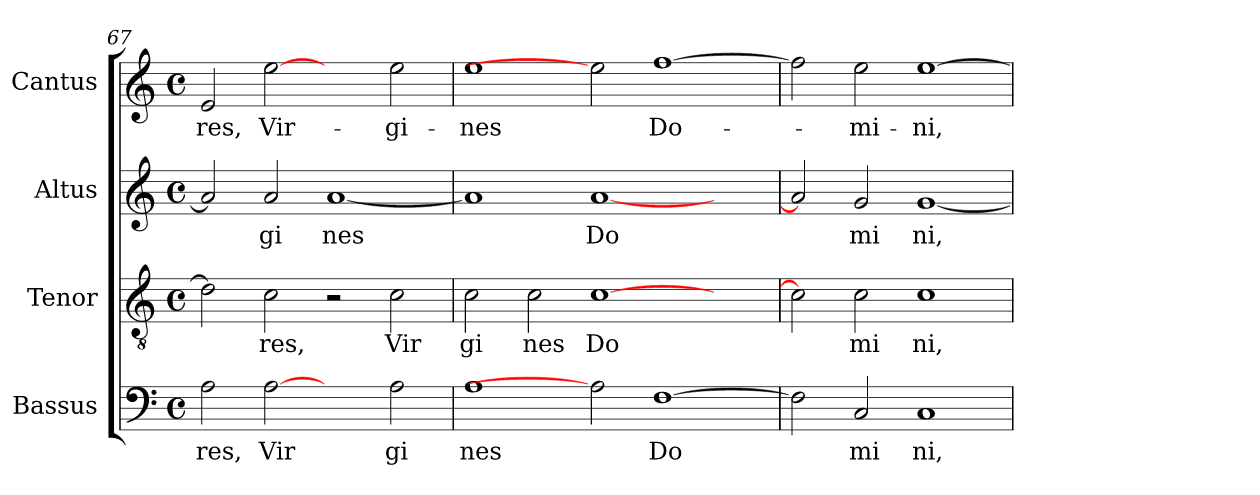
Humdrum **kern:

**kern	**text	**kern	**text	**kern	**text	**kern	**text
*part4	*part4	*part3	*part3	*part2	*part2	*part1	*part1
*staff4	*staff4	*staff3	*staff3	*staff2	*staff2	*staff1	*staff1
*I"Bassus	*	*I"Tenor	*	*I"Altus	*	*I"Cantus	*
*clefF4	*	*clefGv2	*	*clefG2	*	*clefG2	*
*M4/4	*	*M4/4	*	*M4/4	*	*M4/4	*
*met(c)	*	*met(c)	*	*met(c)	*	*met(c)	*
=67	=67	=67	=67	=67	=67	=67	=67
!	!LO:LY:b:cj	!	!	!	!	!	!LO:LY:b:cj
2A\	res,	2d\]	.	2a/]	.	2e/	-res,
!	!LO:LY:b:cj	!	!LO:LY:b:cj	!	!LO:LY:b:cj	!	!LO:LY:b:cj
[2A	Vir	2c\	res,	2a/	gi	[2ee	Vir-
!	!	!	!	!	!LO:LY:b:cj	!	!
2ryy	.	2r	.	[<1a	nes	2ryy	.
!	!LO:LY:b:cj	!	!LO:LY:b:cj	!	!	!	!LO:LY:b:cj
2A\	gi	2c\	Vir	.	.	2ee\	-gi-
=68	=68	=68	=68	=68	=68	=68	=68
!	!LO:LY:b:cj	!	!LO:LY:b:cj	!	!	!	!LO:LY:b:cj
1A	nes	2c\	gi	1a]	.	1ee	-nes
!	!	!	!LO:LY:b:cj	!	!	!	!
.	.	2c\	nes	.	.	.	.
!	!	!	!LO:LY:b:cj	!	!LO:LY:b:cj	!	!
2A]	.	[>1c	Do	[<1a	Do	2ee]	.
!	!LO:LY:b:cj	!	!	!	!	!	!LO:LY:b:cj
[>1F	Do	.	.	.	.	[>1ff	Do-
.	.	2ryy	.	2ryy	.	.	.
=69	=69	=69	=69	=69	=69	=69	=69
2F\]	.	2c\]	.	2a/]	.	2ff\]	.
!	!LO:LY:b:cj	!	!LO:LY:b:cj	!	!LO:LY:b:cj	!	!LO:LY:b:cj
2C/	mi	2c\	mi	2g/	mi	2ee\	-mi-
!	!LO:LY:b:cj	!	!LO:LY:b:cj	!	!LO:LY:b:cj	!	!LO:LY:b:cj
1C	ni,	1c	ni,	[<1g	ni,	[>1ee	-ni,
=	=	=	=	=	=	=	=
*-	*-	*-	*-	*-	*-	*-	*-
